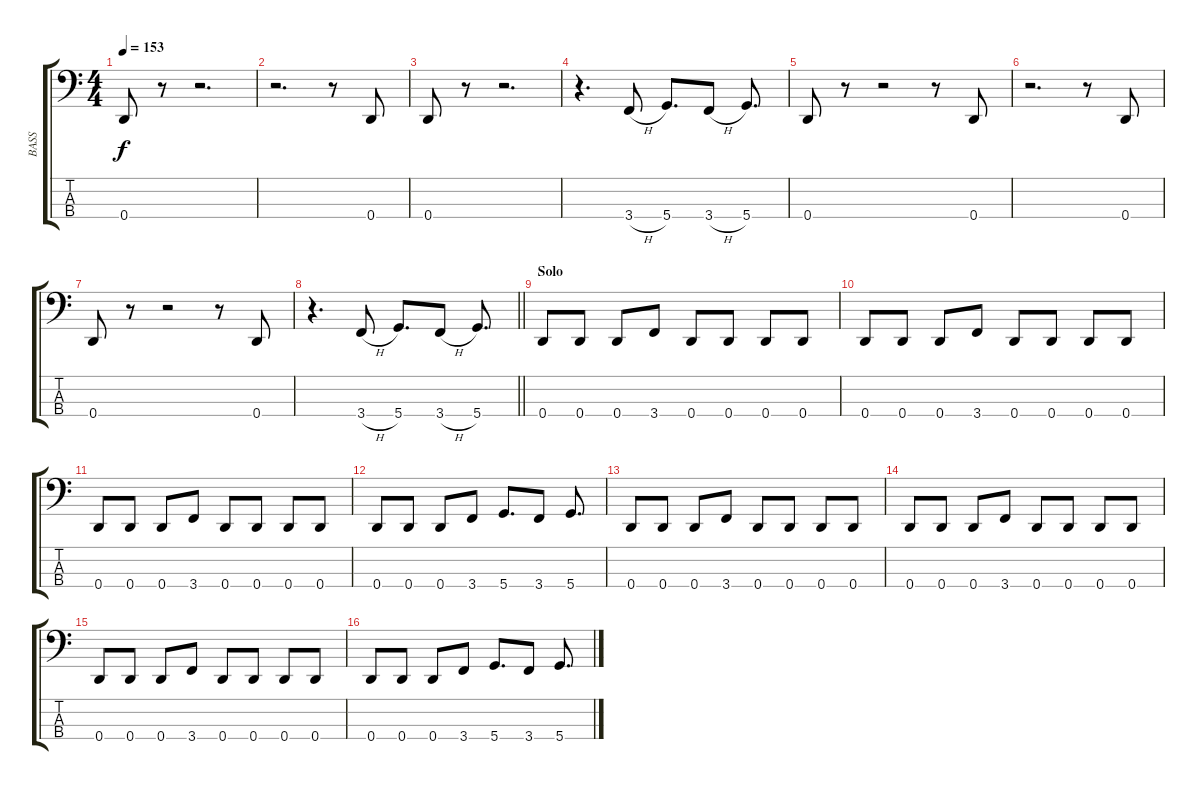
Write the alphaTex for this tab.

\track ("BASS" "BASS") {instrument electricbassfinger}
\staff {score tabs}
\tuning (F2 C2 G1 D1) {hide}
\ts (4 4)
\tempo 153
\clef f4
\ks c
0.4.8{dy f} r.8 r.2{d} |
r.2{d} r.8 0.4.8 |
0.4.8 r.8 r.2{d} |
r.4{d} 3.4{h}.8 5.4.8{d} 3.4{h}.8 5.4.8{d} |
0.4.8 r.8 r.2 r.8 0.4.8 |
r.2{d} r.8 0.4.8 |
0.4.8 r.8 r.2 r.8 0.4.8 |
\barLineRight lightlight
r.4{d} 3.4{h}.8 5.4.8{d} 3.4{h}.8 5.4.8{d} |
\section ("" "Solo")
0.4.8 0.4.8 0.4.8 3.4.8 0.4.8 0.4.8 0.4.8 0.4.8 |
0.4.8 0.4.8 0.4.8 3.4.8 0.4.8 0.4.8 0.4.8 0.4.8 |
0.4.8 0.4.8 0.4.8 3.4.8 0.4.8 0.4.8 0.4.8 0.4.8 |
0.4.8 0.4.8 0.4.8 3.4.8 5.4.8{d} 3.4.8 5.4.8{d} |
0.4.8 0.4.8 0.4.8 3.4.8 0.4.8 0.4.8 0.4.8 0.4.8 |
0.4.8 0.4.8 0.4.8 3.4.8 0.4.8 0.4.8 0.4.8 0.4.8 |
0.4.8 0.4.8 0.4.8 3.4.8 0.4.8 0.4.8 0.4.8 0.4.8 |
0.4.8 0.4.8 0.4.8 3.4.8 5.4.8{d} 3.4.8 5.4.8{d}
